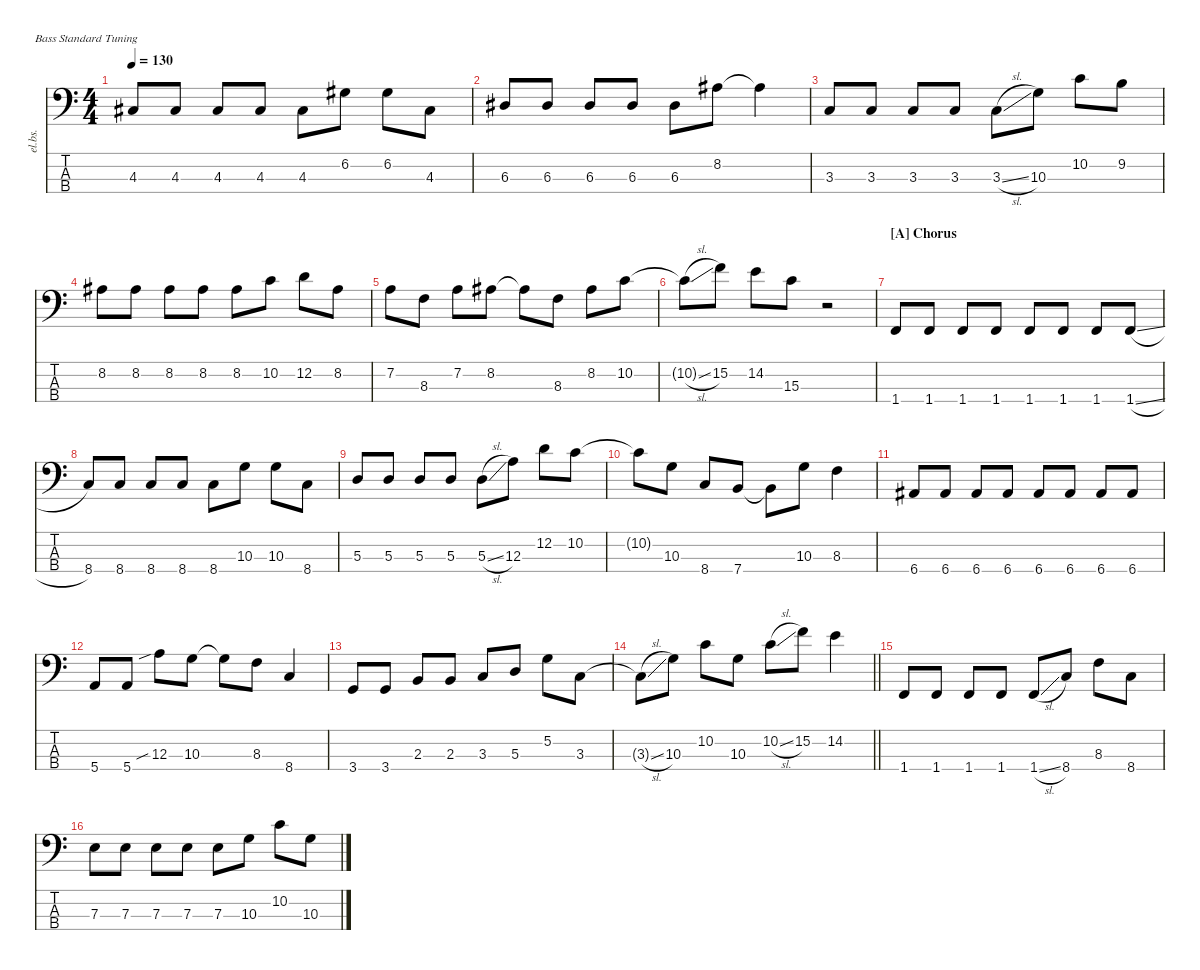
\defaultSystemsLayout 4
\hideDynamics
\bracketExtendMode nobrackets
\track ("Electric Bass" "el.bs.") {solo instrument electricbassfinger}
\staff {score tabs}
\tuning (G2 D2 A1 E1)
\ts (4 4)
\tempo 130
\clef f4
\ks c
4.3{acc #}.8{dy mf beam Up} 4.3{acc #}.8{beam Up} 4.3{acc #}.8{beam Up} 4.3{acc #}.8{beam Up} 4.3{acc #}.8{beam Down} 6.2{acc #}.8{beam Down} 6.2{acc #}.8{beam Down} 4.3{acc #}.8{beam Down} |
6.3{acc #}.8{beam Up} 6.3{acc #}.8{beam Up} 6.3{acc #}.8{beam Up} 6.3{acc #}.8{beam Up} 6.3{acc #}.8{beam Down} 8.2{acc #}.8{beam Down} 8.2{t acc #}.4{beam Down} |
3.3.8{beam Up} 3.3.8{beam Up} 3.3.8{beam Up} 3.3.8{beam Up} 3.3{sl}.8{beam Down} 10.3.8{beam Down} 10.2.8{beam Down} 9.2.8{beam Down} |
8.2{acc #}.8{beam Down} 8.2{acc #}.8{beam Down} 8.2{acc #}.8{beam Down} 8.2{acc #}.8{beam Down} 8.2{acc #}.8{beam Down} 10.2.8{beam Down} 12.2.8{beam Down} 8.2{acc #}.8{beam Down} |
7.2.8{beam Down} 8.3.8{beam Down} 7.2.8{beam Down} 8.2{acc #}.8{beam Down} 8.2{t acc #}.8{beam Down} 8.3.8{beam Down} 8.2{acc #}.8{beam Down} 10.2.8{beam Down} |
10.2{sl t}.8{beam Down} 15.2.8{beam Down} 14.2.8{beam Down} 15.3.8{beam Down} r.2{beam Down} |
\section ("A" "Chorus")
1.4.8{beam Up} 1.4.8{beam Up} 1.4.8{beam Up} 1.4.8{beam Up} 1.4.8{beam Up} 1.4.8{beam Up} 1.4.8{beam Up} 1.4{sl}.8{beam Up} |
8.4.8{beam Up} 8.4.8{beam Up} 8.4.8{beam Up} 8.4.8{beam Up} 8.4.8{beam Down} 10.3.8{beam Down} 10.3.8{beam Down} 8.4.8{beam Down} |
5.3.8{beam Up} 5.3.8{beam Up} 5.3.8{beam Up} 5.3.8{beam Up} 5.3{sl}.8{beam Down} 12.3.8{beam Down} 12.2.8{beam Down} 10.2.8{beam Down} |
10.2{t}.8{beam Down} 10.3.8{beam Down} 8.4.8{beam Up} 7.4.8{beam Up} 7.4{t}.8{beam Down} 10.3.8{beam Down} 8.3.4{beam Down} |
6.4{acc #}.8{beam Up} 6.4{acc #}.8{beam Up} 6.4{acc #}.8{beam Up} 6.4{acc #}.8{beam Up} 6.4{acc #}.8{beam Up} 6.4{acc #}.8{beam Up} 6.4{acc #}.8{beam Up} 6.4{acc #}.8{beam Up} |
5.4.8{beam Up} 5.4.8{beam Up} 12.3{sib}.8{beam Down} 10.3.8{beam Down} 10.3{t}.8{beam Down} 8.3.8{beam Down} 8.4.4{beam Up} |
3.4.8{beam Up} 3.4.8{beam Up} 2.3.8{beam Up} 2.3.8{beam Up} 3.3.8{beam Up} 5.3.8{beam Up} 5.2.8{beam Down} 3.3.8{beam Down} |
\barLineRight lightlight
3.3{sl t}.8{beam Down} 10.3.8{beam Down} 10.2.8{beam Down} 10.3.8{beam Down} 10.2{sl}.8{beam Down} 15.2.8{beam Down} 14.2.4{beam Down} |
1.4.8{beam Up} 1.4.8{beam Up} 1.4.8{beam Up} 1.4.8{beam Up} 1.4{sl}.8{beam Up} 8.4.8{beam Up} 8.3.8{beam Down} 8.4.8{beam Down} |
7.3.8{beam Down} 7.3.8{beam Down} 7.3.8{beam Down} 7.3.8{beam Down} 7.3.8{beam Down} 10.3.8{beam Down} 10.2.8{beam Down} 10.3.8{beam Down}
